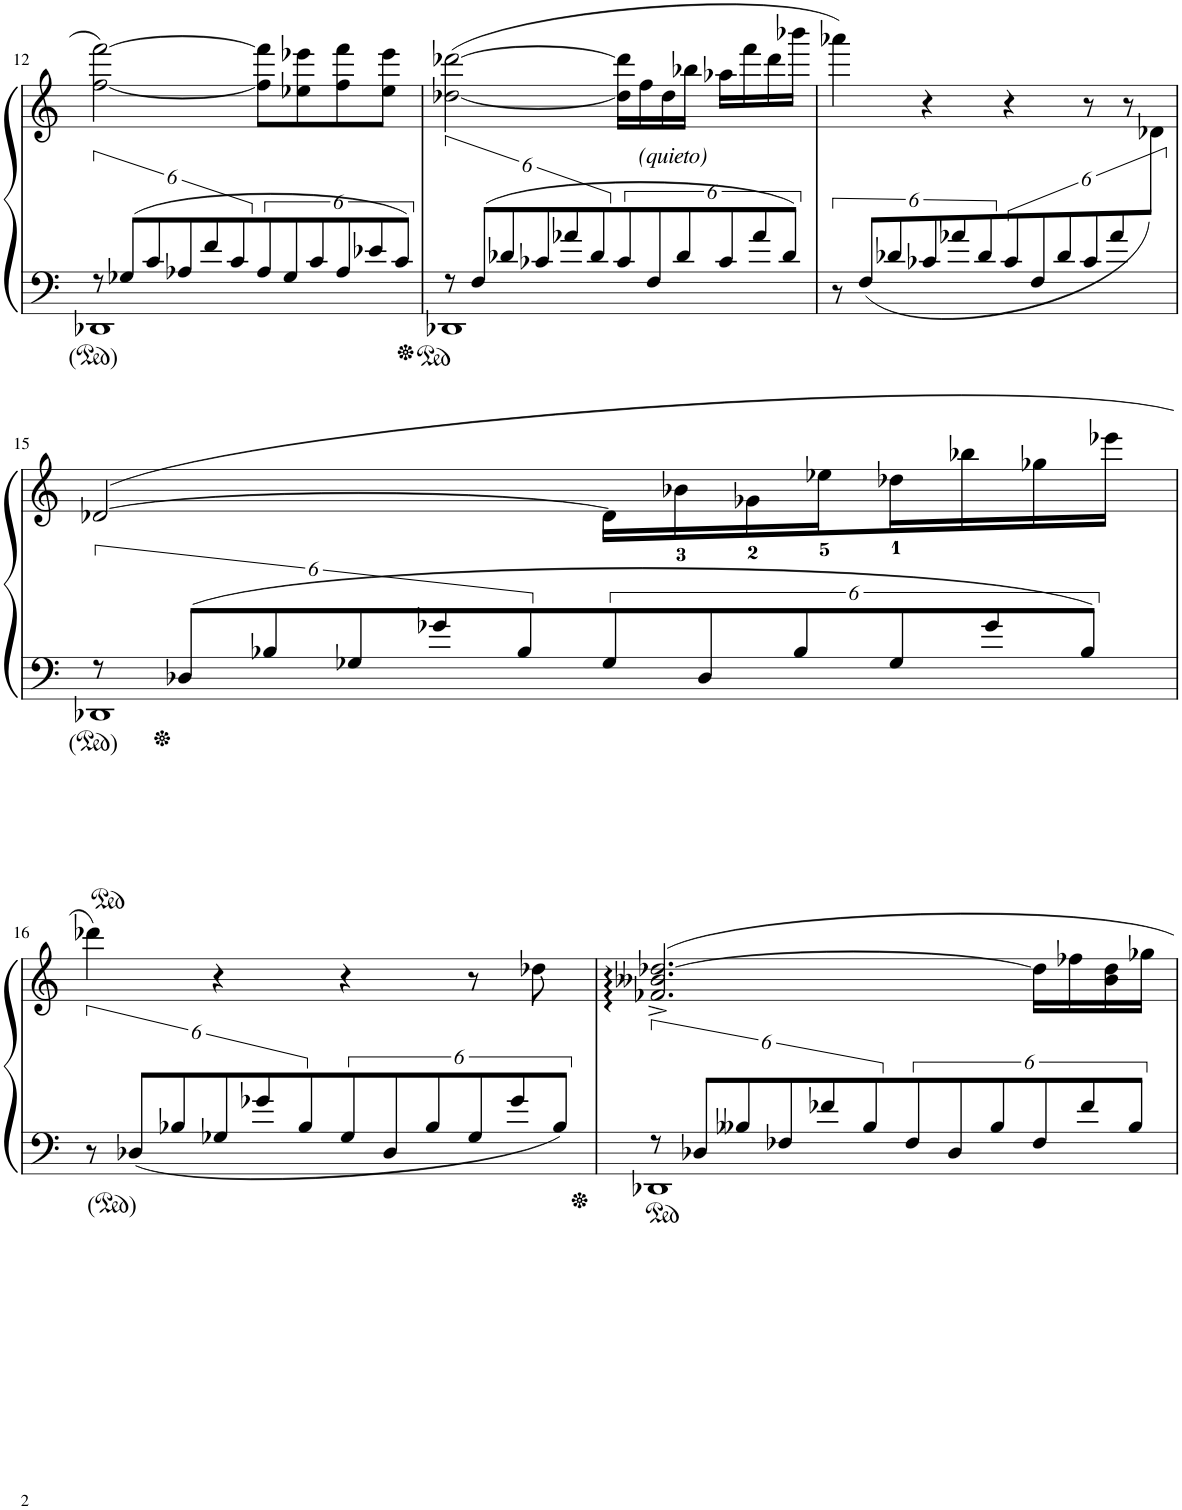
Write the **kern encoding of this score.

**kern	**kern
*part1	*part1
*staff2	*staff1
*I"Piano	*
*I'Pno.	*
!!LO:PB:g=z
*clefF4	*clefG2
*k[]	*k[]
*M4/4	*M4/4
*met(c)	*met(c)
=12	=12
*^	*
12r	1DD-X	[2ff\ [2fff\
12G-X/L	.	.
12c/	.	.
12A-X/	.	.
12f/	.	.
12c/	.	.
12A-/	.	8ff\] 8fff\]L
12G-/	.	.
.	.	8ee-X\ 8eee-X\
12c/	.	.
12A-/	.	8ff\ 8fff\
12e-X/	.	.
.	.	8ee-\ 8eee-\J
12c/J	.	.
=13	=13	=13
12r	1DD-X	([2dd-X\ [2ddd-X\
12F/L	.	.
12d-X/	.	.
12c-X/	.	.
12a-X/	.	.
12d-/	.	.
12c-/	.	16dd-\] 16ddd-\]LL
!	!	!LO:TX:b:i:t=(quieto)
.	.	16ff\
12F/	.	.
.	.	16dd-\
12d-/	.	.
.	.	16bb-X\JJ
12c-/	.	16aa-X\LL
.	.	16fff\
12a-/	.	.
.	.	16ddd-\
12d-/J	.	.
.	.	16bbb-X\JJ
*v	*v	*
=14	=14
*	*^
12r	4aaa-X\)	12%11ryy
(<12F/L	.	.
12d-X/	.	.
12c-X/	4r	.
12a-X/	.	.
12d-/	.	.
12c-/	4r	.
12F/	.	.
12d-/	.	.
12c-/	8r	.
12a-/	.	.
.	8r	.
12ryy	.	12d-X\J)
*	*v	*v
!!LO:LB:g=z
=15	=15
*^	*
12r	1DD-X	([2d-X/
12D-X/L	.	.
12B-X/	.	.
12G-X/	.	.
12g-X/	.	.
12B-/	.	.
12G-/	.	16d-\LL]
.	.	16b-X\
12D-/	.	.
.	.	16g-X\
12B-/	.	.
.	.	16ee-X\J
12G-/	.	16dd-X\L
.	.	16bb-X\
12g-/	.	.
.	.	16gg-X\
12B-/J	.	.
.	.	16eee-X\JJ
*v	*v	*
!!LO:LB:g=z
=16	=16
12r	4ddd-X\)
12D-X/L	.
12B-X/	.
12G-X/	4r
12g-X/	.
12B-/	.
12G-/	4r
12D-/	.
12B-/	.
12G-/	8r
12g-/	.
.	8dd-X\
12B-/J	.
=17	=17
*^	*
12r	1DD-X	2.f-X/^ 2.b--X/^ [2.dd-X/^
12D-X/L	.	.
12B--X/	.	.
12F-X/	.	.
12f-X/	.	.
12B--/	.	.
12F-/	.	.
12D-/	.	.
12B--/	.	.
12F-/	.	16dd-\LL]
.	.	16ff-X\
12f-/	.	.
.	.	16b--\ 16dd-\
12B--/J	.	.
.	.	16gg-X\JJ
*v	*v	*
=	=
*-	*-
